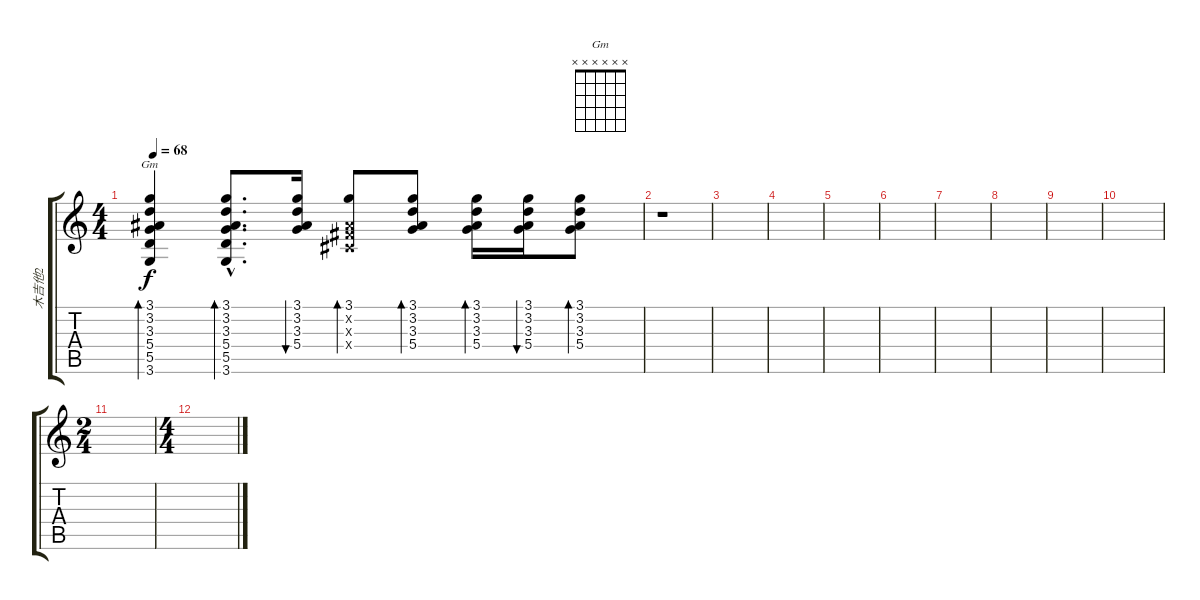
\track ("木吉他2" "木吉他2") {instrument acousticguitarsteel}
\staff {score tabs}
\tuning (E4 B3 G3 D3 A2 E2) {hide}
\chord ("Gm" x x x x x x)
\ts (4 4)
\tempo 68
\clef g2
\ks c
(3.1 3.2 3.3 5.4 5.5 3.6).4{bd 60 ch "Gm" dy f} (3.1{hac} 3.2{hac} 3.3{hac} 5.4{hac} 5.5{hac} 3.6{hac}).8{d bd 60} (3.1 3.2 3.3 5.4).16{bu 30} (3.1 -1.2{x} -1.3{x} -1.4{x}).8{bd 30} (3.1 3.2 3.3 5.4).8{bd 30} (3.1 3.2 3.3 5.4).16{bd 30} (3.1 3.2 3.3 5.4).16{bu 30} (3.1 3.2 3.3 5.4).8{bd 30} |
r.1{volume 10 instrument distortionguitar} |
|
|
|
|
|
|
|
|
\ts (2 4)
|
\ts (4 4)
